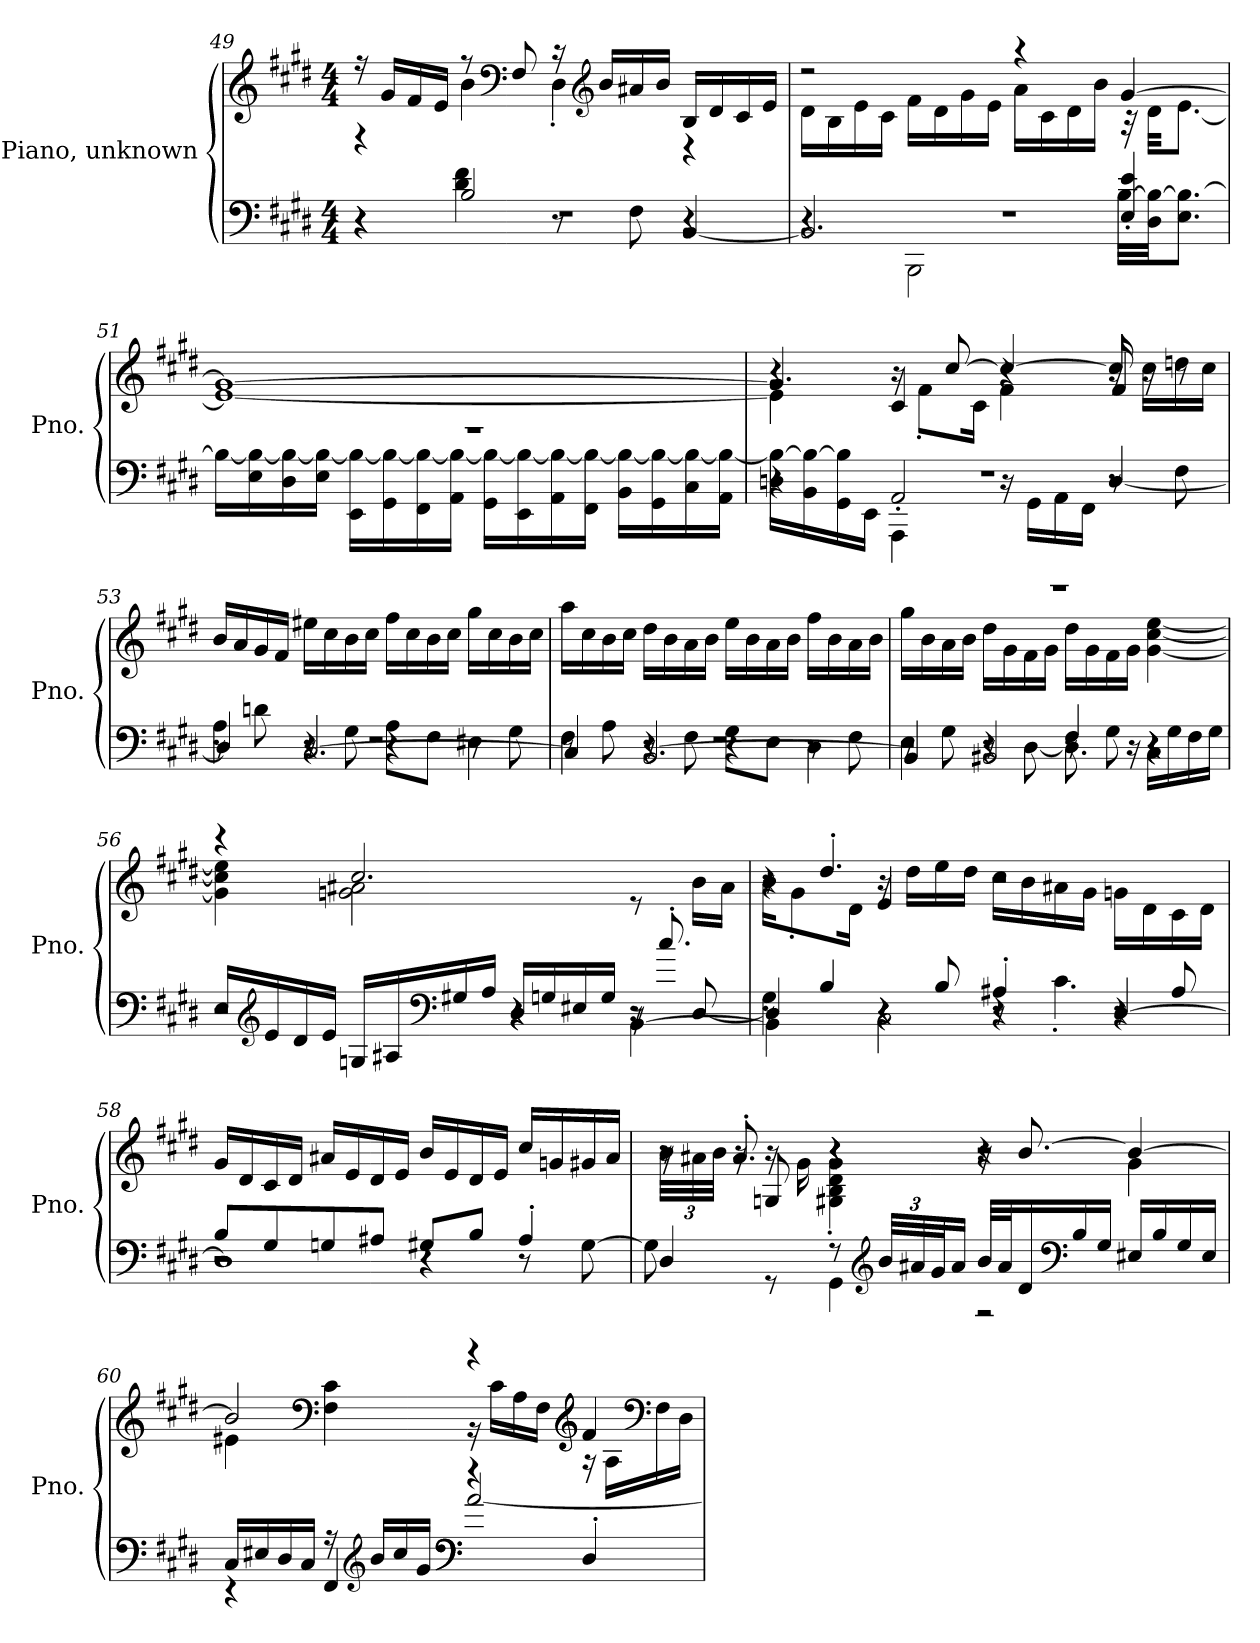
**kern	**kern
*part1	*part1
*staff2	*staff1
*I"Piano, unknown	*
*I'Pno.	*
*clefF4	*clefG2
*k[f#c#g#d#]	*k[f#c#g#d#]
*M4/4	*M4/4
=49	=49
*^	*^
*	*^	*	*
1r	4r	4r	16r	4r
.	.	.	16g#/LL	.
.	.	.	16f#/	.
.	.	.	16e/JJ	.
.	2B/	4d#\ 4f#\	8r	4b\
*	*	*	*clefF4	*
.	.	.	8F#/	.
.	.	8r	16r	4D#'\
*	*	*	*clefG2	*
.	.	.	16b/LL	.
.	.	8F#\	16a#X/	.
.	.	.	16b/JJ	.
.	[4BB/	4r	16B/LL	4r
.	.	.	16d#/	.
.	.	.	16c#/	.
.	.	.	16e/JJ	.
!!LO:LB:g=z	!!
=50	=50	=50	=50	=50
1r	2.BB/]	4r	2r	16d#\LL
.	.	.	.	16B\
.	.	.	.	16e\
.	.	.	.	16c#\JJ
.	.	2BBB\	.	16f#\LL
.	.	.	.	16d#\
.	.	.	.	16g#\
.	.	.	.	16e\JJ
.	.	.	4r	16a\LL
.	.	.	.	16c#\
.	.	.	.	16d#\
.	.	.	.	16b\JJ
.	4E/' 4e/'	[32B\LLL	[4g#/	32r
.	.	32D#\ 32B\_JJ	.	32d#\KKL
.	.	8.E\ 8.B\_J	.	[8.e\J
*	*v	*v	*	*
=51	=51	=51	=51
1r	16B\LL_	1g#_	1e_
.	16E\ 16B\_	.	.
.	16D#\ 16B\_	.	.
.	16E\ 16B\_JJ	.	.
.	16EE\ 16B\_LL	.	.
.	16GG#\ 16B\_	.	.
.	16FF#\ 16B\_	.	.
.	16AA\ 16B\_JJ	.	.
.	16GG#\ 16B\_LL	.	.
.	16EE\ 16B\_	.	.
.	16AA\ 16B\_	.	.
.	16FF#\ 16B\_JJ	.	.
.	16BB\ 16B\_LL	.	.
.	16GG#\ 16B\_	.	.
.	16C#\ 16B\_	.	.
.	16AA\ 16B\_JJ	.	.
!!LO:LB:g=z
=52	=52	=52	=52
*	*^	*	*^
1r	4r	16Dn\ 16B\_LL	4.g#/]	4e\]	4r
.	.	16BB\ 16B\_	.	.	.
.	.	16GG#\ 16B\]	.	.	.
.	.	16EE\JJ	.	.	.
.	2AA'/	4AAA\	.	16r	4c#/
.	.	.	.	8f#'\L	.
.	.	.	[8cc#/	.	.
.	.	.	.	16c#\Jk	.
.	.	16r	4cc#/_	4f#\	4r
.	.	16GG#\LL	.	.	.
.	.	16AA\	.	.	.
.	.	16FF#\JJ	.	.	.
.	[4D/	8r	16cc#/]	16r	4f#/
.	.	.	16r	16cc#\LL	.
.	.	8F#\	8r	16ddn\	.
.	.	.	.	16cc#\JJ	.
*	*	*	*v	*v	*v
=53	=53	=53	=53
*	*	*^	*
1r	4A\	4D/]	8r	16b/LL
.	.	.	.	16a/
.	.	.	8dn\	16g#/
.	.	.	.	16f#/JJ
.	4r	[2.C#/	8r	16ee#X\LL
.	.	.	.	16cc#\
.	.	.	8G#\	16b\
.	.	.	.	16cc#\JJ
.	4r	.	8A\L	16ff#\LL
.	.	.	.	16cc#\
.	.	.	8F#\J	16b\
.	.	.	.	16cc#\JJ
.	4E#X\	.	8r	16gg#\LL
.	.	.	.	16cc#\
.	.	.	8G#\	16b\
.	.	.	.	16cc#\JJ
!!LO:LB:g=z
=54	=54	=54	=54	=54
1r	4F#\	4C#/]	8r	16aa\LL
.	.	.	.	16cc#\
.	.	.	8A\	16b\
.	.	.	.	16cc#\JJ
.	4r	[2.BB/	8r	16dd#\LL
.	.	.	.	16b\
.	.	.	8F#\	16a\
.	.	.	.	16b\JJ
.	4r	.	8G#\L	16ee\LL
.	.	.	.	16b\
.	.	.	8E\J	16a\
.	.	.	.	16b\JJ
.	4D#\	.	8r	16ff#\LL
.	.	.	.	16b\
.	.	.	8F#\	16a\
.	.	.	.	16b\JJ
=55	=55	=55	=55	=55
*	*	*	*	*^
2r	4E\	4BB/]	8r	1r	16gg#\LL
.	.	.	.	.	16b\
.	.	.	8G#\	.	16a\
.	.	.	.	.	16b\JJ
.	8r	2BB#X/	4r	.	16dd#\LL
.	.	.	.	.	16g#\
.	[8D#\	.	.	.	16f#\
.	.	.	.	.	16g#\JJ
4F#/	8.D#\]	.	8r	.	16dd#\LL
.	.	.	.	.	16g#\
.	.	.	8G#\	.	16f#\
.	16r	.	.	.	16g#\JJ
4r	4r	4r	16C#\LL	.	[4g#\ [4cc#\ [4ee\
.	.	.	16G#\	.	.
.	.	.	16F#\	.	.
.	.	.	16G#\JJ	.	.
*	*	*v	*v	*	*
!!LO:LB:g=z	!!
=56	=56	=56	=56	=56
16E/LL	2r	2r	4r	4g#\] 4cc#\] 4ee\]
*clefG2	*	*	*	*
16e/	.	.	.	.
16d#/	.	.	.	.
16e/JJ	.	.	.	.
16Gn/LL	.	.	2.cc#/	2gn\ 2a#X\
16A#X/	.	.	.	.
*clefF4	*	*	*	*
16G#X/	.	.	.	.
16A#/JJ	.	.	.	.
16D#/LL	4r	4r	.	.
16Gn/	.	.	.	.
16E#X/	.	.	.	.
16G/JJ	.	.	.	.
16r	8r	[4BB\	.	8r
8.cc#'/	.	.	.	.
.	[8D#/	.	.	16b\LL
.	.	.	.	16a#\JJ
=57	=57	=57	=57	=57
*	*	*^	*	*^
8r	4G#\	4D#/]	4BB\]	8r	16b\KL	4r
.	.	.	.	.	8g#'\	.
4B/	.	.	.	4.dd#'/	.	.
.	.	.	.	.	16d#\Jk	.
.	4r	4r	2C#\	.	16r	4e/
.	.	.	.	.	16dd#\LL	.
8B/	.	.	.	.	16ee\	.
.	.	.	.	.	16dd#\JJ	.
4A#X'/	8r	4r	.	2r	16cc#\LL	2r
.	.	.	.	.	16b\	.
.	4.c#'\	.	.	.	16a#X\	.
.	.	.	.	.	16g#\JJ	.
8r	.	[4D#/	4r	.	16gn\LL	.
.	.	.	.	.	16d#\	.
8A#/	.	.	.	.	16c#\	.
.	.	.	.	.	16d#\JJ	.
*	*	*v	*v	*	*	*
*	*	*	*v	*v	*v
!!LO:PB:g=z
=58	=58	=58	=58
8B/L	1D#]	2r	16g#/LL
.	.	.	16d#/
8G#/	.	.	16c#/
.	.	.	16d#/JJ
8Gn/	.	.	16a#X/LL
.	.	.	16e/
8A#X/J	.	.	16d#/
.	.	.	16e/JJ
8G#X/L	.	4r	16b/LL
.	.	.	16e/
8B/J	.	.	16d#/
.	.	.	16e/JJ
4A#'/	.	8r	16cc#/LL
.	.	.	16gn/
.	.	[8G#\	16g#X/
.	.	.	16a#/JJ
*	*v	*v	*
!!LO:LB:g=z
=59	=59	=59
*	*	*^
*	*	*	*Xbrackettup
*	*	*	*^
4D#/	8G#\]	16r	48b\LLL	8r
.	.	.	48a#X\	.
.	.	.	48b\JJJ	.
.	.	8.a#'/	16r	.
.	8r	.	16r	8Gn/
.	.	.	16g#\	.
8r	4GG#\	4r	4G#X\' 4B\' 4d#\' 4g#\'	4r
*clefG2	*	*	*	*
*Xbrackettup	*	*	*	*
48b/LLL	.	.	.	.
48a#X/	.	.	.	.
48g#/J	.	.	.	.
16a#/JJ	.	.	.	.
32b/LLL	2r	16r	4r	2r
32a#/J	.	.	.	.
16d#/	.	[8.b/	.	.
*clefF4	*	*	*	*
16B/	.	.	.	.
16G#/JJ	.	.	.	.
16E#X/LL	.	4b/_	4g#\	.
16B/	.	.	.	.
16G#/	.	.	.	.
16E#/JJ	.	.	.	.
*	*	*	*v	*v
!!LO:LB:g=z
=60	=60	=60	=60
16C#/LL	4r	2b/]	4e#X\
16E#X/	.	.	.
16D#/	.	.	.
16C#/JJ	.	.	.
*	*	*clefF4	*
16r	4FF#/	.	4F#\ 4c#\
*clefG2	*	*	*
16b/LL	.	.	.
16cc#/	.	.	.
16g#/JJ	.	.	.
*clefF4	*	*	*
4r	[2a/	4r	16r
.	.	.	16c#\LL
.	.	.	16A\
.	.	.	16F#\JJ
*	*	*clefG2	*
4D#'/	.	4f#/	16r
.	.	.	16A\LL
*	*	*clefF4	*
.	.	.	16F#\
.	.	.	16D#\JJ
*v	*v	*	*
*	*v	*v
=	=
*-	*-
